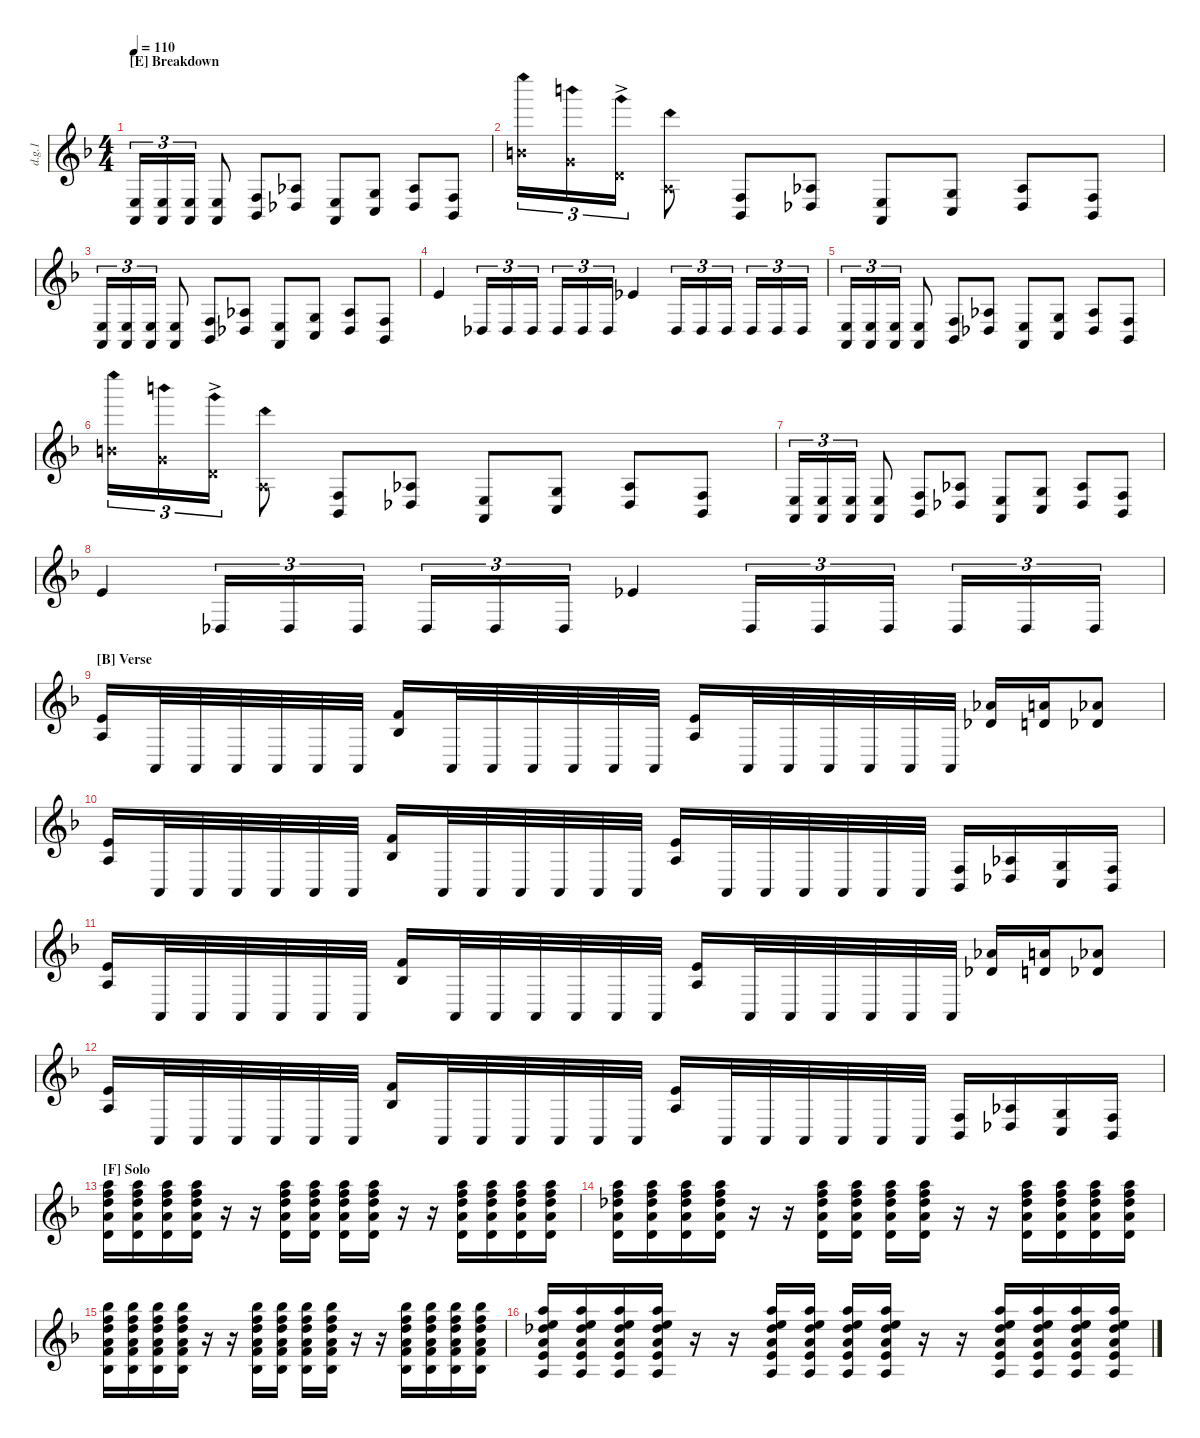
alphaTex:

\defaultSystemsLayout 4
\hideDynamics
\bracketExtendMode nobrackets
\otherSystemsTrackNameOrientation horizontal
\track ("Distortion Guitar 1" "d.g.1") {instrument distortionguitar}
\staff {score}
\tuning (E4 B3 G3 D3 A2 E2 A1)
\ts (4 4)
\section ("E" "Breakdown")
\tempo 110
\clef g2
\ks dminor
(0.6{acc forcenatural} 0.7{acc forcenatural}).16{tu (3 2) dy fff beam Up} (0.6{acc forcenatural} 0.7{acc forcenatural}).16{tu (3 2) beam Up} (0.6{acc forcenatural} 0.7{acc forcenatural}).16{tu (3 2) beam Up} (0.6{acc forcenatural} 0.7{acc forcenatural}).8{beam Up} (1.6{acc forcenatural} 1.7{acc b}).8{beam Up} (4.6{acc b} 4.7{acc b}).8{beam Up} (0.6{acc forcenatural} 0.7{acc forcenatural}).8{beam Up} (3.6{acc forcenatural} 3.7{acc forcenatural}).8{beam Up} (4.6{acc b} 4.7{acc b}).8{beam Up} (1.6{acc forcenatural} 1.7{acc b}).8{beam Up} |
(5.1{nh acc forcenatural} 0.2{x acc forcenatural}).16{tu (3 2) dy f beam Down} (5.2{nh acc forcenatural} 0.3{x acc forcenatural}).16{tu (3 2) beam Down} (5.3{nh acc forcenatural} 0.4{ac x acc forcenatural}).16{tu (3 2) beam Down} (5.4{nh acc forcenatural} 0.5{x acc forcenatural}).8{beam Down} (1.6{acc forcenatural} 1.7{acc b}).8{dy fff beam Up} (4.6{acc b} 4.7{acc b}).8{beam Up} (0.6{acc forcenatural} 0.7{acc forcenatural}).8{beam Up} (3.6{acc forcenatural} 3.7{acc forcenatural}).8{beam Up} (4.6{acc b} 4.7{acc b}).8{beam Up} (1.6{acc forcenatural} 1.7{acc b}).8{beam Up} |
(0.6{acc forcenatural} 0.7{acc forcenatural}).16{tu (3 2) beam Up} (0.6{acc forcenatural} 0.7{acc forcenatural}).16{tu (3 2) beam Up} (0.6{acc forcenatural} 0.7{acc forcenatural}).16{tu (3 2) beam Up} (0.6{acc forcenatural} 0.7{acc forcenatural}).8{beam Up} (1.6{acc forcenatural} 1.7{acc b}).8{beam Up} (4.6{acc b} 4.7{acc b}).8{beam Up} (0.6{acc forcenatural} 0.7{acc forcenatural}).8{beam Up} (3.6{acc forcenatural} 3.7{acc forcenatural}).8{beam Up} (4.6{acc b} 4.7{acc b}).8{beam Up} (1.6{acc forcenatural} 1.7{acc b}).8{beam Up} |
7.5{acc forcenatural}.4{dy f beam Up} 4.7{acc b}.16{tu (3 2) dy fff beam Up} 4.7{acc b}.16{tu (3 2) beam Up} 4.7{acc b}.16{tu (3 2) beam Up} 4.7{acc b}.16{tu (3 2) beam Up} 4.7{acc b}.16{tu (3 2) beam Up} 4.7{acc b}.16{tu (3 2) beam Up} 6.5{acc b}.4{dy f beam Up} 4.7{acc b}.16{tu (3 2) dy fff beam Up} 4.7{acc b}.16{tu (3 2) beam Up} 4.7{acc b}.16{tu (3 2) beam Up} 4.7{acc b}.16{tu (3 2) beam Up} 4.7{acc b}.16{tu (3 2) beam Up} 4.7{acc b}.16{tu (3 2) beam Up} |
(0.6{acc forcenatural} 0.7{acc forcenatural}).16{tu (3 2) beam Up} (0.6{acc forcenatural} 0.7{acc forcenatural}).16{tu (3 2) beam Up} (0.6{acc forcenatural} 0.7{acc forcenatural}).16{tu (3 2) beam Up} (0.6{acc forcenatural} 0.7{acc forcenatural}).8{beam Up} (1.6{acc forcenatural} 1.7{acc b}).8{beam Up} (4.6{acc b} 4.7{acc b}).8{beam Up} (0.6{acc forcenatural} 0.7{acc forcenatural}).8{beam Up} (3.6{acc forcenatural} 3.7{acc forcenatural}).8{beam Up} (4.6{acc b} 4.7{acc b}).8{beam Up} (1.6{acc forcenatural} 1.7{acc b}).8{beam Up} |
(5.1{nh acc forcenatural} 0.2{x acc forcenatural}).16{tu (3 2) dy f beam Down} (5.2{nh acc forcenatural} 0.3{x acc forcenatural}).16{tu (3 2) beam Down} (5.3{nh acc forcenatural} 0.4{ac x acc forcenatural}).16{tu (3 2) beam Down} (5.4{nh acc forcenatural} 0.5{x acc forcenatural}).8{beam Down} (1.6{acc forcenatural} 1.7{acc b}).8{dy fff beam Up} (4.6{acc b} 4.7{acc b}).8{beam Up} (0.6{acc forcenatural} 0.7{acc forcenatural}).8{beam Up} (3.6{acc forcenatural} 3.7{acc forcenatural}).8{beam Up} (4.6{acc b} 4.7{acc b}).8{beam Up} (1.6{acc forcenatural} 1.7{acc b}).8{beam Up} |
(0.6{acc forcenatural} 0.7{acc forcenatural}).16{tu (3 2) beam Up} (0.6{acc forcenatural} 0.7{acc forcenatural}).16{tu (3 2) beam Up} (0.6{acc forcenatural} 0.7{acc forcenatural}).16{tu (3 2) beam Up} (0.6{acc forcenatural} 0.7{acc forcenatural}).8{beam Up} (1.6{acc forcenatural} 1.7{acc b}).8{beam Up} (4.6{acc b} 4.7{acc b}).8{beam Up} (0.6{acc forcenatural} 0.7{acc forcenatural}).8{beam Up} (3.6{acc forcenatural} 3.7{acc forcenatural}).8{beam Up} (4.6{acc b} 4.7{acc b}).8{beam Up} (1.6{acc forcenatural} 1.7{acc b}).8{beam Up} |
7.5{acc forcenatural}.4{dy f beam Up} 4.7{acc b}.16{tu (3 2) dy fff beam Up} 4.7{acc b}.16{tu (3 2) beam Up} 4.7{acc b}.16{tu (3 2) beam Up} 4.7{acc b}.16{tu (3 2) beam Up} 4.7{acc b}.16{tu (3 2) beam Up} 4.7{acc b}.16{tu (3 2) beam Up} 6.5{acc b}.4{dy f beam Up} 4.7{acc b}.16{tu (3 2) dy fff beam Up} 4.7{acc b}.16{tu (3 2) beam Up} 4.7{acc b}.16{tu (3 2) beam Up} 4.7{acc b}.16{tu (3 2) beam Up} 4.7{acc b}.16{tu (3 2) beam Up} 4.7{acc b}.16{tu (3 2) beam Up} |
\section ("B" "Verse")
(7.5{acc forcenatural} 5.6{acc forcenatural}).16{dy f beam Up} 0.7{acc forcenatural}.32{beam Up} 0.7{acc forcenatural}.32{beam Up} 0.7{acc forcenatural}.32{beam Up} 0.7{acc forcenatural}.32{beam Up} 0.7{acc forcenatural}.32{beam Up} 0.7{acc forcenatural}.32{beam Up} (8.5{acc forcenatural} 6.6{acc b}).16{beam Up} 0.7{acc forcenatural}.32{beam Up} 0.7{acc forcenatural}.32{beam Up} 0.7{acc forcenatural}.32{beam Up} 0.7{acc forcenatural}.32{beam Up} 0.7{acc forcenatural}.32{beam Up} 0.7{acc forcenatural}.32{beam Up} (7.5{acc forcenatural} 5.6{acc forcenatural}).16{beam Up} 0.7{acc forcenatural}.32{beam Up} 0.7{acc forcenatural}.32{beam Up} 0.7{acc forcenatural}.32{beam Up} 0.7{acc forcenatural}.32{beam Up} 0.7{acc forcenatural}.32{beam Up} 0.7{acc forcenatural}.32{beam Up} (11.5{acc b} 9.6{acc b}).16{beam Up} (12.5{acc forcenatural} 10.6{acc forcenatural}).16{beam Up} (11.5{acc b} 9.6{acc b}).8{beam Up} |
(7.5{acc forcenatural} 5.6{acc forcenatural}).16{beam Up} 0.7{acc forcenatural}.32{beam Up} 0.7{acc forcenatural}.32{beam Up} 0.7{acc forcenatural}.32{beam Up} 0.7{acc forcenatural}.32{beam Up} 0.7{acc forcenatural}.32{beam Up} 0.7{acc forcenatural}.32{beam Up} (8.5{acc forcenatural} 6.6{acc b}).16{beam Up} 0.7{acc forcenatural}.32{beam Up} 0.7{acc forcenatural}.32{beam Up} 0.7{acc forcenatural}.32{beam Up} 0.7{acc forcenatural}.32{beam Up} 0.7{acc forcenatural}.32{beam Up} 0.7{acc forcenatural}.32{beam Up} (7.5{acc forcenatural} 5.6{acc forcenatural}).16{beam Up} 0.7{acc forcenatural}.32{beam Up} 0.7{acc forcenatural}.32{beam Up} 0.7{acc forcenatural}.32{beam Up} 0.7{acc forcenatural}.32{beam Up} 0.7{acc forcenatural}.32{beam Up} 0.7{acc forcenatural}.32{beam Up} (1.6{acc forcenatural} 1.7{acc b}).16{beam Up} (4.6{acc b} 4.7{acc b}).16{beam Up} (3.6{acc forcenatural} 3.7{acc forcenatural}).16{beam Up} (1.6{acc forcenatural} 1.7{acc b}).16{beam Up} |
(7.5{acc forcenatural} 5.6{acc forcenatural}).16{beam Up} 0.7{acc forcenatural}.32{beam Up} 0.7{acc forcenatural}.32{beam Up} 0.7{acc forcenatural}.32{beam Up} 0.7{acc forcenatural}.32{beam Up} 0.7{acc forcenatural}.32{beam Up} 0.7{acc forcenatural}.32{beam Up} (8.5{acc forcenatural} 6.6{acc b}).16{beam Up} 0.7{acc forcenatural}.32{beam Up} 0.7{acc forcenatural}.32{beam Up} 0.7{acc forcenatural}.32{beam Up} 0.7{acc forcenatural}.32{beam Up} 0.7{acc forcenatural}.32{beam Up} 0.7{acc forcenatural}.32{beam Up} (7.5{acc forcenatural} 5.6{acc forcenatural}).16{beam Up} 0.7{acc forcenatural}.32{beam Up} 0.7{acc forcenatural}.32{beam Up} 0.7{acc forcenatural}.32{beam Up} 0.7{acc forcenatural}.32{beam Up} 0.7{acc forcenatural}.32{beam Up} 0.7{acc forcenatural}.32{beam Up} (11.5{acc b} 9.6{acc b}).16{beam Up} (12.5{acc forcenatural} 10.6{acc forcenatural}).16{beam Up} (11.5{acc b} 9.6{acc b}).8{beam Up} |
(7.5{acc forcenatural} 5.6{acc forcenatural}).16{beam Up} 0.7{acc forcenatural}.32{beam Up} 0.7{acc forcenatural}.32{beam Up} 0.7{acc forcenatural}.32{beam Up} 0.7{acc forcenatural}.32{beam Up} 0.7{acc forcenatural}.32{beam Up} 0.7{acc forcenatural}.32{beam Up} (8.5{acc forcenatural} 6.6{acc b}).16{beam Up} 0.7{acc forcenatural}.32{beam Up} 0.7{acc forcenatural}.32{beam Up} 0.7{acc forcenatural}.32{beam Up} 0.7{acc forcenatural}.32{beam Up} 0.7{acc forcenatural}.32{beam Up} 0.7{acc forcenatural}.32{beam Up} (7.5{acc forcenatural} 5.6{acc forcenatural}).16{beam Up} 0.7{acc forcenatural}.32{beam Up} 0.7{acc forcenatural}.32{beam Up} 0.7{acc forcenatural}.32{beam Up} 0.7{acc forcenatural}.32{beam Up} 0.7{acc forcenatural}.32{beam Up} 0.7{acc forcenatural}.32{beam Up} (1.6{acc forcenatural} 1.7{acc b}).16{beam Up} (4.6{acc b} 4.7{acc b}).16{beam Up} (3.6{acc forcenatural} 3.7{acc forcenatural}).16{beam Up} (1.6{acc forcenatural} 1.7{acc b}).16{beam Up} |
\section ("F" "Solo")
(5.1{acc forcenatural} 6.2{acc forcenatural} 7.3{acc forcenatural} 7.4{acc forcenatural} 5.5{acc forcenatural}).16{beam Down} (5.1{acc forcenatural} 6.2{acc forcenatural} 7.3{acc forcenatural} 7.4{acc forcenatural} 5.5{acc forcenatural}).16{beam Down} (5.1{acc forcenatural} 6.2{acc forcenatural} 7.3{acc forcenatural} 7.4{acc forcenatural} 5.5{acc forcenatural}).16{beam Down} (5.1{acc forcenatural} 6.2{acc forcenatural} 7.3{acc forcenatural} 7.4{acc forcenatural} 5.5{acc forcenatural}).16{beam Down} r.16{beam Down} r.16{beam Down} (5.1{acc forcenatural} 6.2{acc forcenatural} 7.3{acc forcenatural} 7.4{acc forcenatural} 5.5{acc forcenatural}).16{beam Down} (5.1{acc forcenatural} 6.2{acc forcenatural} 7.3{acc forcenatural} 7.4{acc forcenatural} 5.5{acc forcenatural}).16{beam Down} (5.1{acc forcenatural} 6.2{acc forcenatural} 7.3{acc forcenatural} 7.4{acc forcenatural} 5.5{acc forcenatural}).16{beam Down} (5.1{acc forcenatural} 6.2{acc forcenatural} 7.3{acc forcenatural} 7.4{acc forcenatural} 5.5{acc forcenatural}).16{beam Down} r.16{beam Down} r.16{beam Down} (5.1{acc forcenatural} 6.2{acc forcenatural} 7.3{acc forcenatural} 7.4{acc forcenatural} 5.5{acc forcenatural}).16{beam Down} (5.1{acc forcenatural} 6.2{acc forcenatural} 7.3{acc forcenatural} 7.4{acc forcenatural} 5.5{acc forcenatural}).16{beam Down} (5.1{acc forcenatural} 6.2{acc forcenatural} 7.3{acc forcenatural} 7.4{acc forcenatural} 5.5{acc forcenatural}).16{beam Down} (5.1{acc forcenatural} 6.2{acc forcenatural} 7.3{acc forcenatural} 7.4{acc forcenatural} 5.5{acc forcenatural}).16{beam Down} |
(5.1{acc forcenatural} 6.2{acc forcenatural} 6.3{acc b} 7.4{acc forcenatural} 5.5{acc forcenatural}).16{beam Down} (5.1{acc forcenatural} 6.2{acc forcenatural} 6.3{acc b} 7.4{acc forcenatural} 5.5{acc forcenatural}).16{beam Down} (5.1{acc forcenatural} 6.2{acc forcenatural} 6.3{acc b} 7.4{acc forcenatural} 5.5{acc forcenatural}).16{beam Down} (5.1{acc forcenatural} 6.2{acc forcenatural} 6.3{acc b} 7.4{acc forcenatural} 5.5{acc forcenatural}).16{beam Down} r.16{beam Down} r.16{beam Down} (5.1{acc forcenatural} 6.2{acc forcenatural} 6.3{acc b} 7.4{acc forcenatural} 5.5{acc forcenatural}).16{beam Down} (5.1{acc forcenatural} 6.2{acc forcenatural} 6.3{acc b} 7.4{acc forcenatural} 5.5{acc forcenatural}).16{beam Down} (5.1{acc forcenatural} 6.2{acc forcenatural} 6.3{acc b} 7.4{acc forcenatural} 5.5{acc forcenatural}).16{beam Down} (5.1{acc forcenatural} 6.2{acc forcenatural} 6.3{acc b} 7.4{acc forcenatural} 5.5{acc forcenatural}).16{beam Down} r.16{beam Down} r.16{beam Down} (5.1{acc forcenatural} 6.2{acc forcenatural} 6.3{acc b} 7.4{acc forcenatural} 5.5{acc forcenatural}).16{beam Down} (5.1{acc forcenatural} 6.2{acc forcenatural} 6.3{acc b} 7.4{acc forcenatural} 5.5{acc forcenatural}).16{beam Down} (5.1{acc forcenatural} 6.2{acc forcenatural} 6.3{acc b} 7.4{acc forcenatural} 5.5{acc forcenatural}).16{beam Down} (5.1{acc forcenatural} 6.2{acc forcenatural} 6.3{acc b} 7.4{acc forcenatural} 5.5{acc forcenatural}).16{beam Down} |
(6.1{acc b} 6.2{acc forcenatural} 7.3{acc forcenatural} 7.4{acc forcenatural} 8.5{acc forcenatural} 6.6{acc b}).16{beam Down} (6.1{acc b} 6.2{acc forcenatural} 7.3{acc forcenatural} 7.4{acc forcenatural} 8.5{acc forcenatural} 6.6{acc b}).16{beam Down} (6.1{acc b} 6.2{acc forcenatural} 7.3{acc forcenatural} 7.4{acc forcenatural} 8.5{acc forcenatural} 6.6{acc b}).16{beam Down} (6.1{acc b} 6.2{acc forcenatural} 7.3{acc forcenatural} 7.4{acc forcenatural} 8.5{acc forcenatural} 6.6{acc b}).16{beam Down} r.16{beam Down} r.16{beam Down} (6.1{acc b} 6.2{acc forcenatural} 7.3{acc forcenatural} 7.4{acc forcenatural} 8.5{acc forcenatural} 6.6{acc b}).16{beam Down} (6.1{acc b} 6.2{acc forcenatural} 7.3{acc forcenatural} 7.4{acc forcenatural} 8.5{acc forcenatural} 6.6{acc b}).16{beam Down} (6.1{acc b} 6.2{acc forcenatural} 7.3{acc forcenatural} 7.4{acc forcenatural} 8.5{acc forcenatural} 6.6{acc b}).16{beam Down} (6.1{acc b} 6.2{acc forcenatural} 7.3{acc forcenatural} 7.4{acc forcenatural} 8.5{acc forcenatural} 6.6{acc b}).16{beam Down} r.16{beam Down} r.16{beam Down} (6.1{acc b} 6.2{acc forcenatural} 7.3{acc forcenatural} 7.4{acc forcenatural} 8.5{acc forcenatural} 6.6{acc b}).16{beam Down} (6.1{acc b} 6.2{acc forcenatural} 7.3{acc forcenatural} 7.4{acc forcenatural} 8.5{acc forcenatural} 6.6{acc b}).16{beam Down} (6.1{acc b} 6.2{acc forcenatural} 7.3{acc forcenatural} 7.4{acc forcenatural} 8.5{acc forcenatural} 6.6{acc b}).16{beam Down} (6.1{acc b} 6.2{acc forcenatural} 7.3{acc forcenatural} 7.4{acc forcenatural} 8.5{acc forcenatural} 6.6{acc b}).16{beam Down} |
(5.1{acc forcenatural} 5.2{acc forcenatural} 6.3{acc b} 7.4{acc forcenatural} 7.5{acc forcenatural} 5.6{acc forcenatural}).16{beam Up} (5.1{acc forcenatural} 5.2{acc forcenatural} 6.3{acc b} 7.4{acc forcenatural} 7.5{acc forcenatural} 5.6{acc forcenatural}).16{beam Up} (5.1{acc forcenatural} 5.2{acc forcenatural} 6.3{acc b} 7.4{acc forcenatural} 7.5{acc forcenatural} 5.6{acc forcenatural}).16{beam Up} (5.1{acc forcenatural} 5.2{acc forcenatural} 6.3{acc b} 7.4{acc forcenatural} 7.5{acc forcenatural} 5.6{acc forcenatural}).16{beam Up} r.16{beam Up} r.16{beam Up} (5.1{acc forcenatural} 5.2{acc forcenatural} 6.3{acc b} 7.4{acc forcenatural} 7.5{acc forcenatural} 5.6{acc forcenatural}).16{beam Up} (5.1{acc forcenatural} 5.2{acc forcenatural} 6.3{acc b} 7.4{acc forcenatural} 7.5{acc forcenatural} 5.6{acc forcenatural}).16{beam Up} (5.1{acc forcenatural} 5.2{acc forcenatural} 6.3{acc b} 7.4{acc forcenatural} 7.5{acc forcenatural} 5.6{acc forcenatural}).16{beam Up} (5.1{acc forcenatural} 5.2{acc forcenatural} 6.3{acc b} 7.4{acc forcenatural} 7.5{acc forcenatural} 5.6{acc forcenatural}).16{beam Up} r.16{beam Up} r.16{beam Up} (5.1{acc forcenatural} 5.2{acc forcenatural} 6.3{acc b} 7.4{acc forcenatural} 7.5{acc forcenatural} 5.6{acc forcenatural}).16{beam Up} (5.1{acc forcenatural} 5.2{acc forcenatural} 6.3{acc b} 7.4{acc forcenatural} 7.5{acc forcenatural} 5.6{acc forcenatural}).16{beam Up} (5.1{acc forcenatural} 5.2{acc forcenatural} 6.3{acc b} 7.4{acc forcenatural} 7.5{acc forcenatural} 5.6{acc forcenatural}).16{beam Up} (5.1{acc forcenatural} 5.2{acc forcenatural} 6.3{acc b} 7.4{acc forcenatural} 7.5{acc forcenatural} 5.6{acc forcenatural}).16{beam Up}
